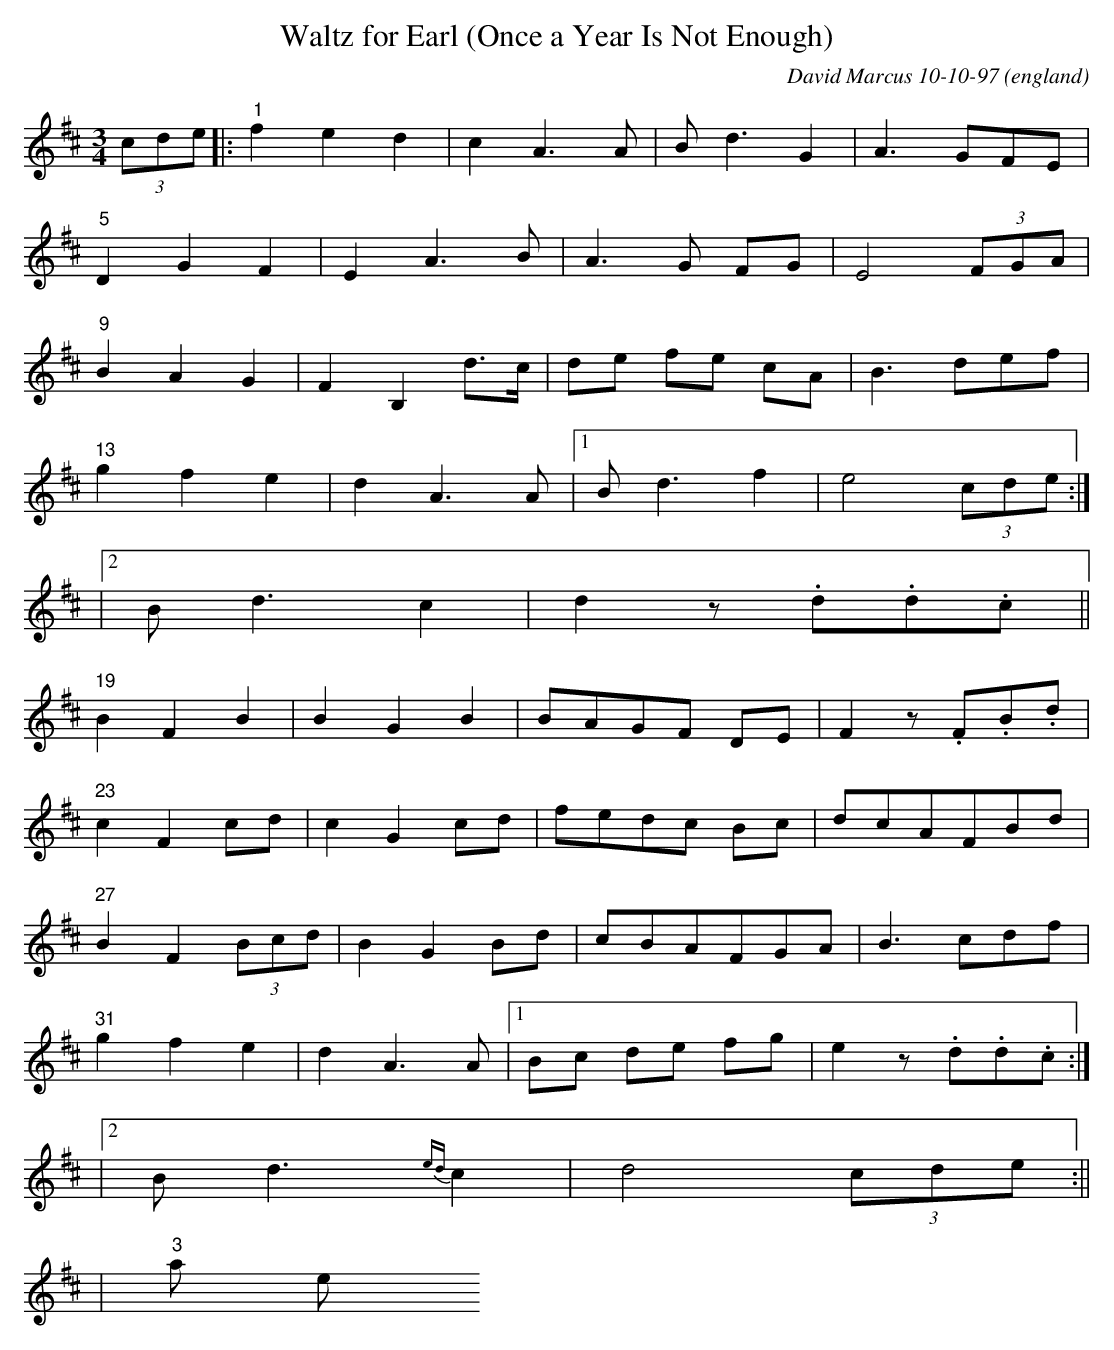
X:1
T:Waltz for Earl (Once a Year Is Not Enough)
O:england
M:3/4
L:1/8
C:David Marcus 10-10-97
K:D
(3cde |: "1"f2 e2 d2 | c2 A3 A | Bd3 G2 | A3 GFE |
"5"D2 G2 F2 | E2 A3 B | A3 G FG | E4  (3FGA |
"9"B2 A2 G2 | F2 B,2 d>c | de fe cA | B3 def |
"13"g2 f2 e2  | d2 A3 A  |1 B d3 f2 | e4 (3cde :|
|2 B d3 c2 | d2 z.d.d.c ||
"19"B2 F2 B2 | B2 G2 B2 | BAGF DE | F2 z.F.B.d |
"23"c2 F2 cd | c2 G2 cd  | fedc Bc | dcAFBd |
"27"B2 F2 (3Bcd | B2 G2 Bd | cBAFGA | B3 cdf |
"31" g2 f2 e2 | d2 A3 A  |1 Bc de fg | e2 z.d.d.c :|
|2 B d3 {ed}c2 | d4 (3cde :||
|"3"last time only" Bc de fa | d'6 ||
